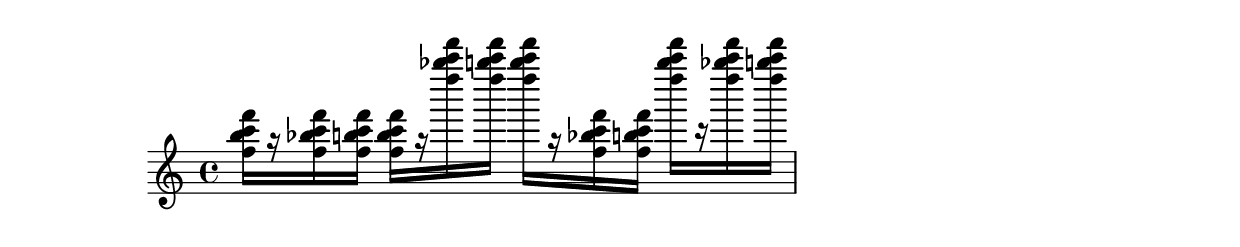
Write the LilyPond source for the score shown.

\version "2.15.9"

\header {
  texidoc = "Beamed rests are given a pure height approximation
that gets their spacing correct in the majority of circumstances.
"
}

\relative c'' {
  <f b c f>16[ r <f bes c f> <f b c f>]
  <f b c f>16[ r <f'' bes c f> <f b c f>]
  <f b c f>16[ r <f,, bes c f> <f b c f>]
  <f'' b c f>16[ r <f bes c f> <f b c f>]
}
